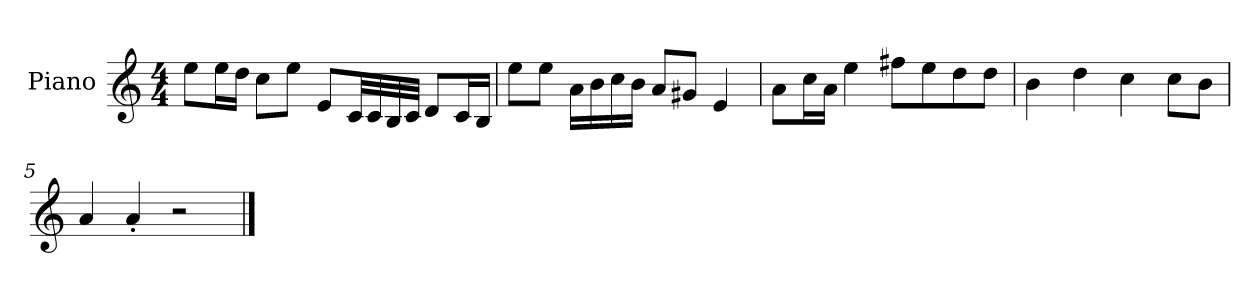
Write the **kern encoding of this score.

**kern
*part1
*staff1
*I"Piano
*I'P-no
*clefG2
*k[]
*M4/4
*MM90
=1
8ee\L
16ee\L
16dd\JJ
8cc\L
8ee\J
8e/L
32c/LL
32c/
32B/
32c/JJJ
8d/L
16c/L
16B/JJ
=2
8ee\L
8ee\J
16a\LL
16b\
16cc\
16b\JJ
8a/L
8g#X/J
4e/
=3
8a\L
16cc\L
16a\JJ
4ee\
8ff#X\L
8ee\
8dd\
8dd\J
=4
4b\
4dd\
4cc\
8cc\L
8b\J
!!LO:LB:g=z
=5
4a/
4a'/
2r
==
*-
